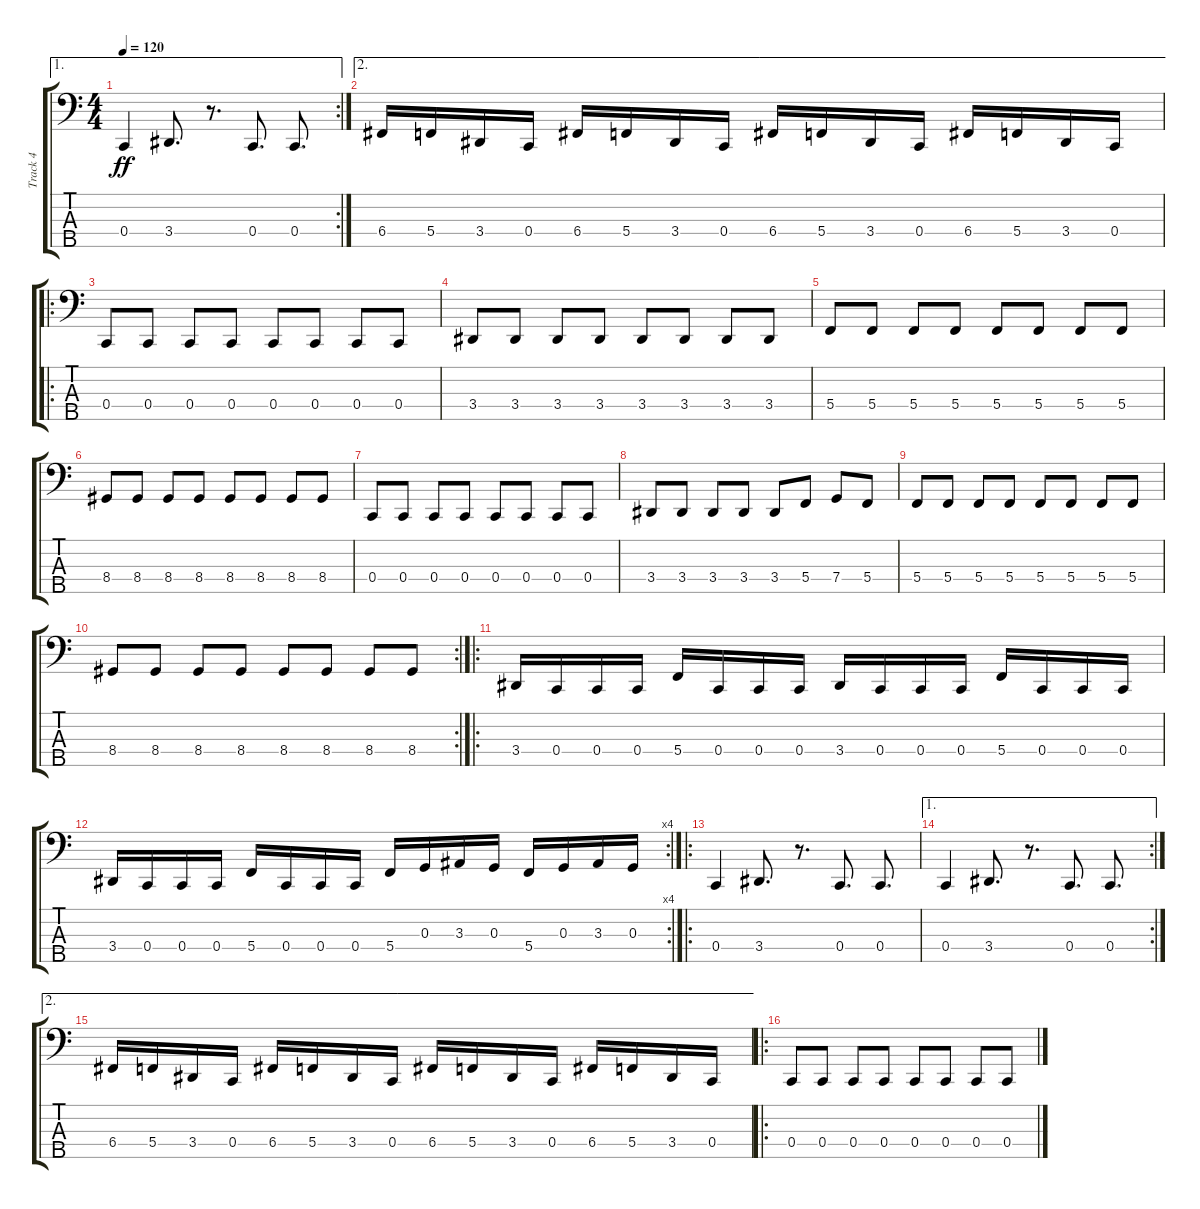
\track ("Track 4" "Track 4") {instrument electricbasspick}
\staff {score tabs}
\tuning (F2 C2 G1 C1 G0) {hide}
\ae 1
\rc 2
\ts (4 4)
\tempo 120
\clef f4
\ks c
0.4.4{dy ff} 3.4.8{d} r.8{d} 0.4.8{d} 0.4.8{d} |
\ae 2
6.4.16 5.4.16 3.4.16 0.4.16 6.4.16 5.4.16 3.4.16 0.4.16 6.4.16 5.4.16 3.4.16 0.4.16 6.4.16 5.4.16 3.4.16 0.4.16 |
\ro
0.4.8 0.4.8 0.4.8 0.4.8 0.4.8 0.4.8 0.4.8 0.4.8 |
3.4.8 3.4.8 3.4.8 3.4.8 3.4.8 3.4.8 3.4.8 3.4.8 |
5.4.8 5.4.8 5.4.8 5.4.8 5.4.8 5.4.8 5.4.8 5.4.8 |
8.4.8 8.4.8 8.4.8 8.4.8 8.4.8 8.4.8 8.4.8 8.4.8 |
0.4.8 0.4.8 0.4.8 0.4.8 0.4.8 0.4.8 0.4.8 0.4.8 |
3.4.8 3.4.8 3.4.8 3.4.8 3.4.8 5.4.8 7.4.8 5.4.8 |
5.4.8 5.4.8 5.4.8 5.4.8 5.4.8 5.4.8 5.4.8 5.4.8 |
\rc 2
8.4.8 8.4.8 8.4.8 8.4.8 8.4.8 8.4.8 8.4.8 8.4.8 |
\ro
3.4.16 0.4.16 0.4.16 0.4.16 5.4.16 0.4.16 0.4.16 0.4.16 3.4.16 0.4.16 0.4.16 0.4.16 5.4.16 0.4.16 0.4.16 0.4.16 |
\rc 4
3.4.16 0.4.16 0.4.16 0.4.16 5.4.16 0.4.16 0.4.16 0.4.16 5.4.16 0.3.16 3.3.16 0.3.16 5.4.16 0.3.16 3.3.16 0.3.16 |
\ro
0.4.4 3.4.8{d} r.8{d} 0.4.8{d} 0.4.8{d} |
\ae 1
\rc 2
0.4.4 3.4.8{d} r.8{d} 0.4.8{d} 0.4.8{d} |
\ae 2
6.4.16 5.4.16 3.4.16 0.4.16 6.4.16 5.4.16 3.4.16 0.4.16 6.4.16 5.4.16 3.4.16 0.4.16 6.4.16 5.4.16 3.4.16 0.4.16 |
\ro
0.4.8 0.4.8 0.4.8 0.4.8 0.4.8 0.4.8 0.4.8 0.4.8
